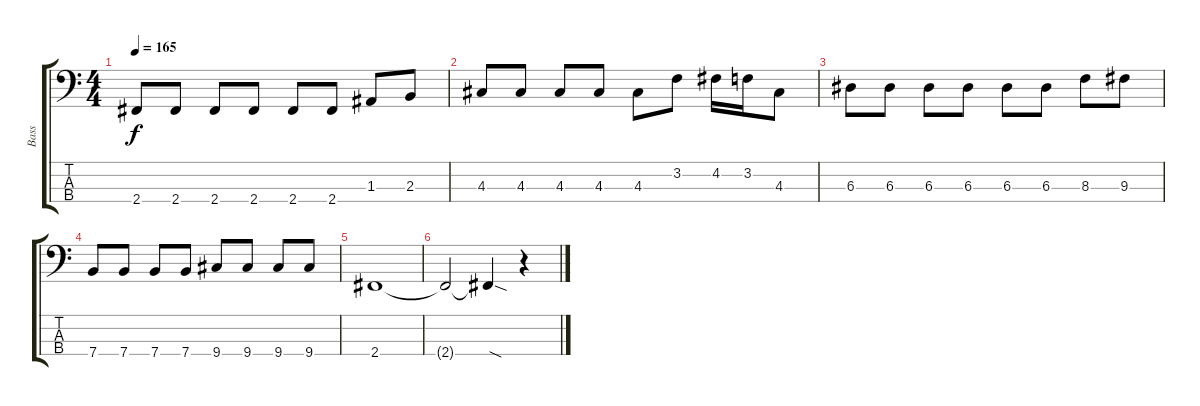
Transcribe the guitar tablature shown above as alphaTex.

\track ("Bass" "Bass") {instrument electricbassfinger}
\staff {score tabs}
\tuning (G2 D2 A1 E1) {hide}
\ts (4 4)
\tempo 165
\clef f4
\ks c
2.4.8{dy f balance 8} 2.4.8 2.4.8 2.4.8 2.4.8 2.4.8 1.3.8 2.3.8 |
4.3.8 4.3.8 4.3.8 4.3.8 4.3.8 3.2.8 4.2.16 3.2.16 4.3.8 |
6.3.8 6.3.8 6.3.8 6.3.8 6.3.8 6.3.8 8.3.8 9.3.8 |
7.4.8 7.4.8 7.4.8 7.4.8 9.4.8 9.4.8 9.4.8 9.4.8 |
2.4.1 |
2.4{t}.2 2.4{sod t}.4 r.4
